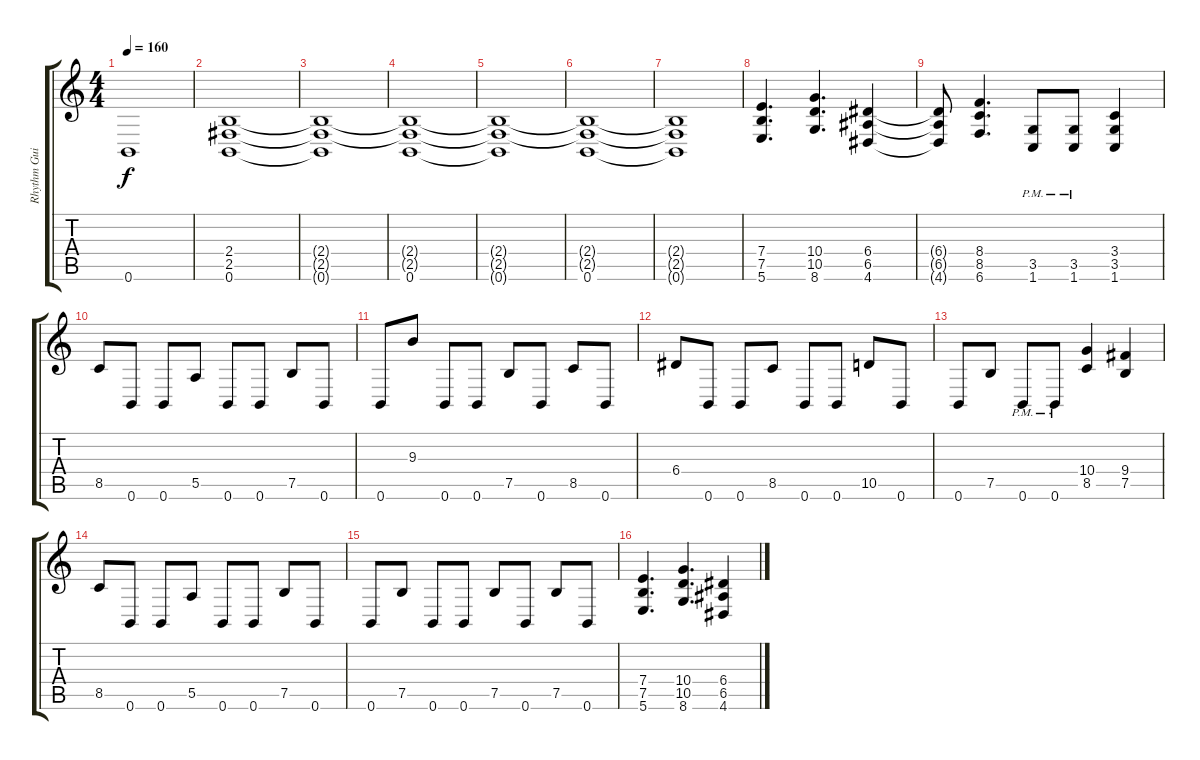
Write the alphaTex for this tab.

\track ("Rhythm Guitar 1" "Rhythm Gui") {instrument distortionguitar}
\staff {score tabs}
\tuning (B3 Gb3 D3 A2 E2 B1) {hide}
\ts (4 4)
\tempo 160
\clef g2
\ks c
0.6{t}.1{dy f} |
(2.4 2.5 0.6).1 |
(2.4{t} 2.5{t} 0.6{t}).1 |
(2.4{t} 2.5{t} 0.6).1 |
(2.4{t} 2.5{t} 0.6{t}).1 |
(2.4{t} 2.5{t} 0.6).1 |
(2.4{t} 2.5{t} 0.6{t}).1 |
(7.4 7.5 5.6).4{d instrument distortionguitar} (10.4 10.5 8.6).4{d} (6.4 6.5 4.6).4 |
(6.4{t} 6.5{t} 4.6{t}).8 (8.4 8.5 6.6).4{d} (3.5{pm} 1.6{pm}).8 (3.5{pm} 1.6{pm}).8 (3.4 3.5 1.6).4 |
8.5.8 0.6.8 0.6.8 5.5.8 0.6.8 0.6.8 7.5.8 0.6.8 |
0.6.8 9.3.8 0.6.8 0.6.8 7.5.8 0.6.8 8.5.8 0.6.8 |
6.4.8 0.6.8 0.6.8 8.5.8 0.6.8 0.6.8 10.5.8 0.6.8 |
0.6.8 7.5.8 0.6{pm}.8 0.6{pm}.8 (10.4 8.5).4 (9.4 7.5).4 |
8.5.8 0.6.8 0.6.8 5.5.8 0.6.8 0.6.8 7.5.8 0.6.8 |
0.6.8 7.5.8 0.6.8 0.6.8 7.5.8 0.6.8 7.5.8 0.6.8 |
(7.4 7.5 5.6).4{d} (10.4 10.5 8.6).4{d} (6.4 6.5 4.6).4
